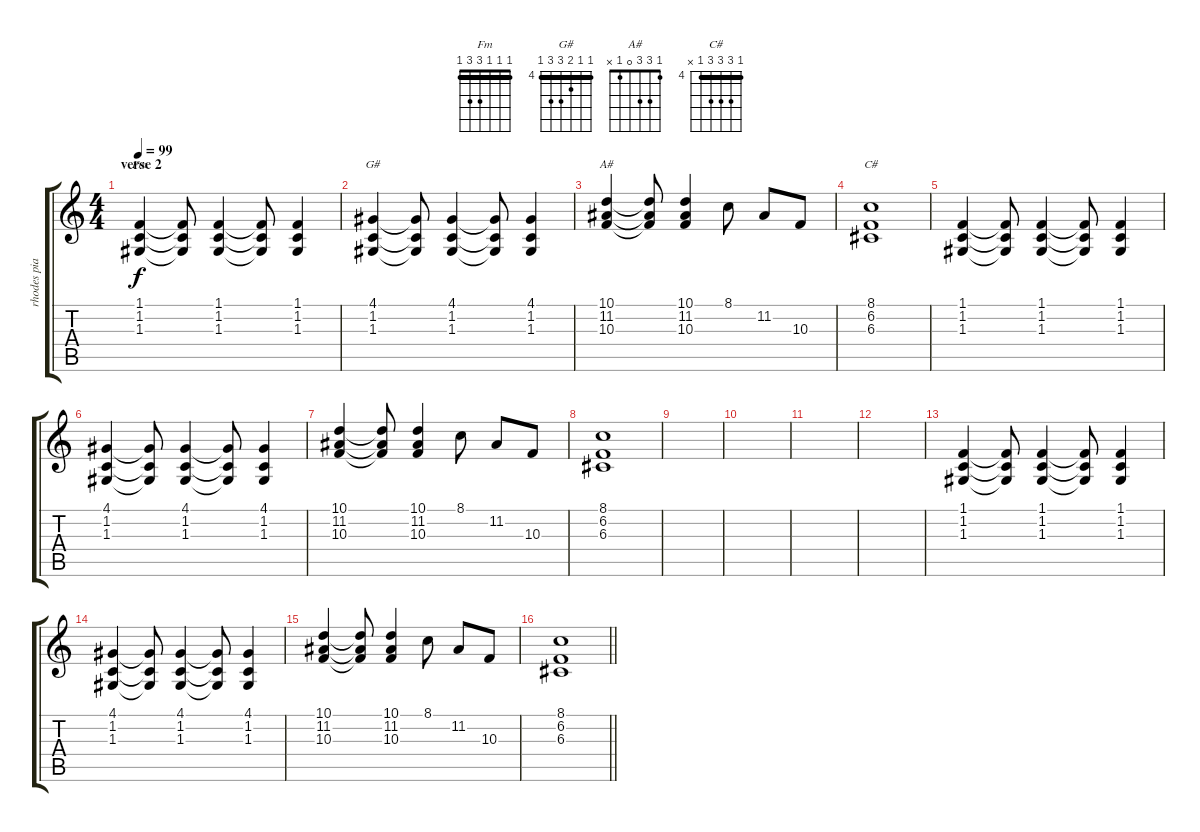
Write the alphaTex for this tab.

\track ("rhodes piano" "rhodes pia") {instrument electricpiano1}
\staff {score tabs}
\tuning (E4 B3 G3 D3 A2 E2) {hide}
\chord ("Fm" 1 1 1 3 3 1) {barre 1}
\chord ("G#" 4 4 5 6 6 4) {firstfret 4 barre 4}
\chord ("A#" 1 3 3 0 1 x)
\chord ("C#" 4 6 6 6 4 x) {firstfret 4 barre 4}
\ts (4 4)
\section ("" "verse 2")
\tempo 99
\clef g2
\ks c
(1.1 1.2 1.3).4{ch "Fm" dy f} (1.1{t} 1.2{t} 1.3{t}).8 (1.1 1.2 1.3).4 (1.1{t} 1.2{t} 1.3{t}).8 (1.1 1.2 1.3).4 |
(4.1 1.2 1.3).4{ch "G#"} (4.1{t} 1.2{t} 1.3{t}).8 (4.1 1.2 1.3).4 (4.1{t} 1.2{t} 1.3{t}).8 (4.1 1.2 1.3).4 |
(10.1 11.2 10.3).4{ch "A#"} (10.1{t} 11.2{t} 10.3{t}).8 (10.1 11.2 10.3).4 8.1.8 11.2.8 10.3.8 |
(8.1 6.2 6.3).1{ch "C#"} |
(1.1 1.2 1.3).4 (1.1{t} 1.2{t} 1.3{t}).8 (1.1 1.2 1.3).4 (1.1{t} 1.2{t} 1.3{t}).8 (1.1 1.2 1.3).4 |
(4.1 1.2 1.3).4 (4.1{t} 1.2{t} 1.3{t}).8 (4.1 1.2 1.3).4 (4.1{t} 1.2{t} 1.3{t}).8 (4.1 1.2 1.3).4 |
(10.1 11.2 10.3).4 (10.1{t} 11.2{t} 10.3{t}).8 (10.1 11.2 10.3).4 8.1.8 11.2.8 10.3.8 |
(8.1 6.2 6.3).1 |
|
|
|
|
(1.1 1.2 1.3).4 (1.1{t} 1.2{t} 1.3{t}).8 (1.1 1.2 1.3).4 (1.1{t} 1.2{t} 1.3{t}).8 (1.1 1.2 1.3).4 |
(4.1 1.2 1.3).4 (4.1{t} 1.2{t} 1.3{t}).8 (4.1 1.2 1.3).4 (4.1{t} 1.2{t} 1.3{t}).8 (4.1 1.2 1.3).4 |
(10.1 11.2 10.3).4 (10.1{t} 11.2{t} 10.3{t}).8 (10.1 11.2 10.3).4 8.1.8 11.2.8 10.3.8 |
\barLineRight lightlight
(8.1 6.2 6.3).1
